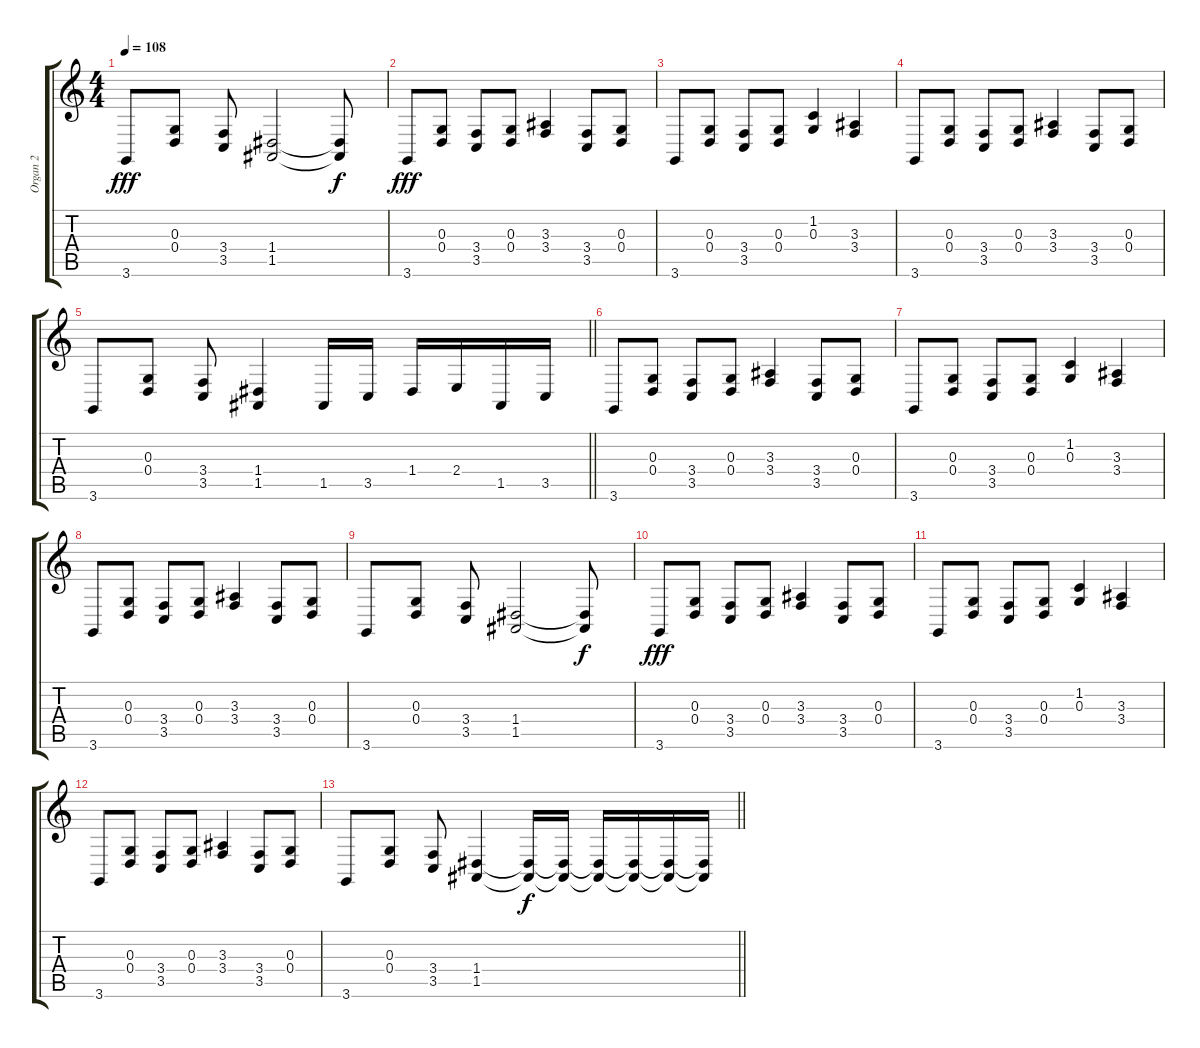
\track ("Organ 2" "Organ 2") {instrument churchorgan}
\staff {score tabs}
\tuning (E4 B3 G3 D3 A2 E2) {hide}
\ts (4 4)
\tempo 108
\clef g2
\ks c
3.6.8{dy fff} (0.3 0.4).8 (3.4 3.5).8 (1.4 1.5).2 (1.4{t} 1.5{t}).8{dy f} |
3.6.8{dy fff} (0.3 0.4).8 (3.4 3.5).8 (0.3 0.4).8 (3.3 3.4).4 (3.4 3.5).8 (0.3 0.4).8 |
3.6.8 (0.3 0.4).8 (3.4 3.5).8 (0.3 0.4).8 (1.2 0.3).4 (3.3 3.4).4 |
3.6.8 (0.3 0.4).8 (3.4 3.5).8 (0.3 0.4).8 (3.3 3.4).4 (3.4 3.5).8 (0.3 0.4).8 |
\barLineRight lightlight
3.6.8 (0.3 0.4).8 (3.4 3.5).8 (1.4 1.5).4 1.5.16 3.5.16 1.4.16 2.4.16 1.5.16 3.5.16 |
3.6.8 (0.3 0.4).8 (3.4 3.5).8 (0.3 0.4).8 (3.3 3.4).4 (3.4 3.5).8 (0.3 0.4).8 |
3.6.8 (0.3 0.4).8 (3.4 3.5).8 (0.3 0.4).8 (1.2 0.3).4 (3.3 3.4).4 |
3.6.8 (0.3 0.4).8 (3.4 3.5).8 (0.3 0.4).8 (3.3 3.4).4 (3.4 3.5).8 (0.3 0.4).8 |
3.6.8 (0.3 0.4).8 (3.4 3.5).8 (1.4 1.5).2 (1.4{t} 1.5{t}).8{dy f} |
3.6.8{dy fff} (0.3 0.4).8 (3.4 3.5).8 (0.3 0.4).8 (3.3 3.4).4 (3.4 3.5).8 (0.3 0.4).8 |
3.6.8 (0.3 0.4).8 (3.4 3.5).8 (0.3 0.4).8 (1.2 0.3).4 (3.3 3.4).4 |
3.6.8 (0.3 0.4).8 (3.4 3.5).8 (0.3 0.4).8 (3.3 3.4).4 (3.4 3.5).8 (0.3 0.4).8 |
\barLineRight lightlight
3.6.8 (0.3 0.4).8 (3.4 3.5).8 (1.4 1.5).4 (1.4{t} 1.5{t}).16{dy f} (1.4{t} 1.5{t}).16 (1.4{t} 1.5{t}).16 (1.4{t} 1.5{t}).16 (1.4{t} 1.5{t}).16 (1.4{t} 1.5{t}).16
